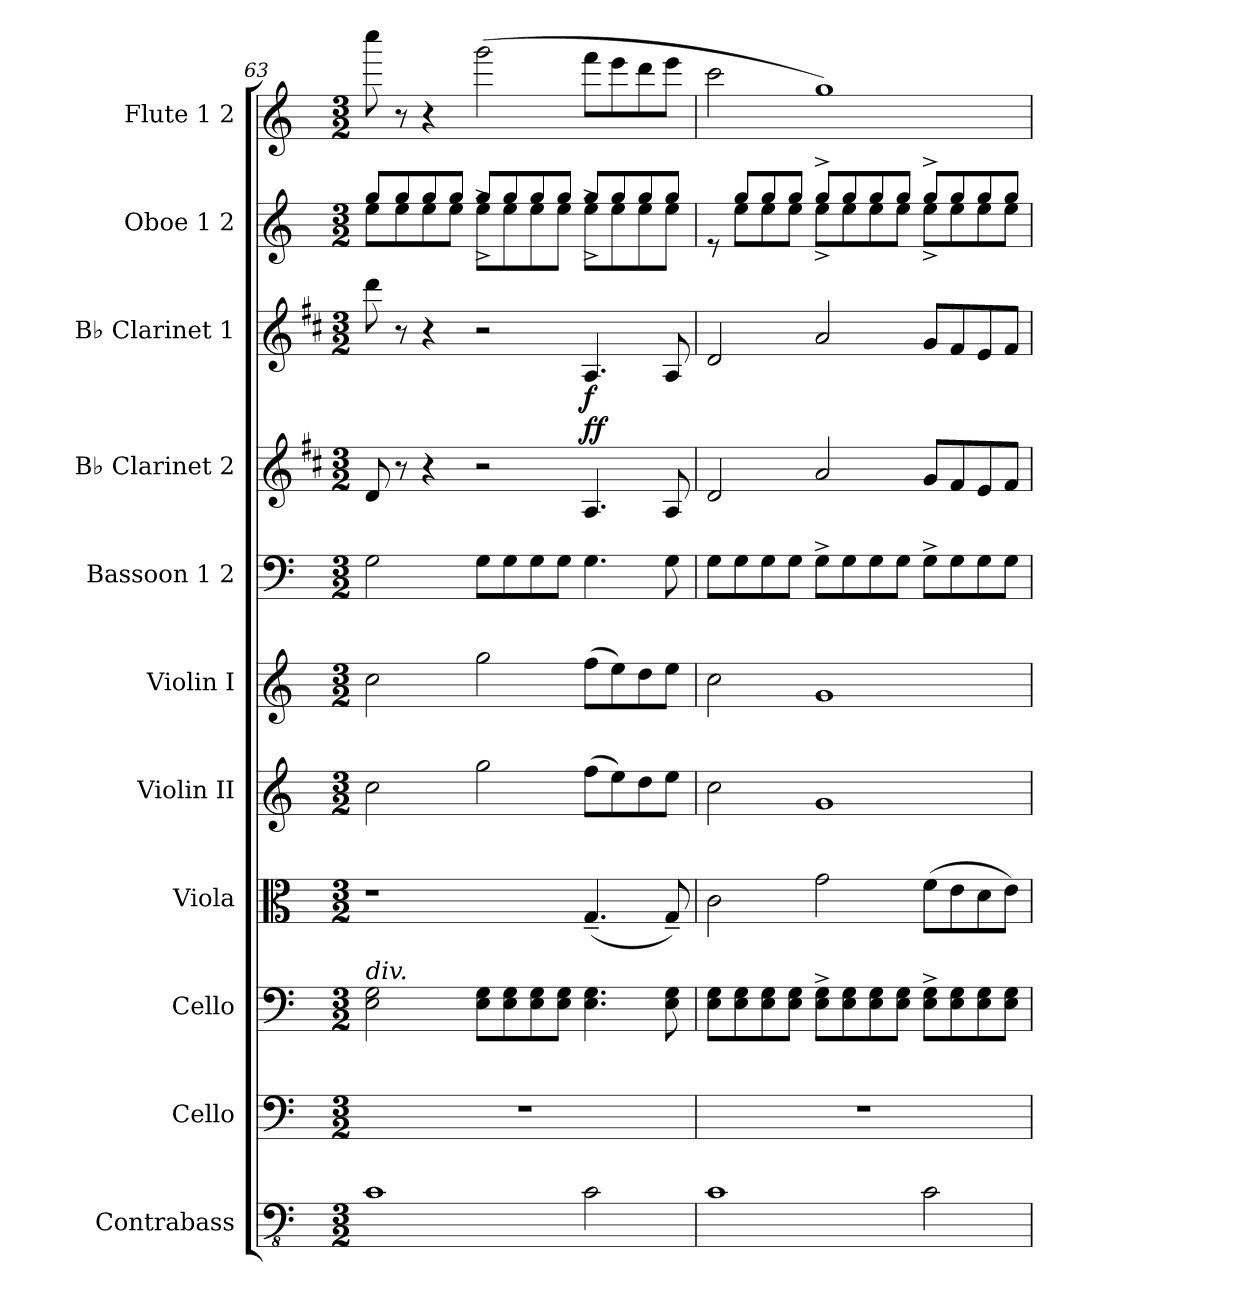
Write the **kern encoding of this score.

**kern	**kern	**kern	**kern	**kern	**kern	**kern	**kern	**dynam	**kern	**dynam	**kern	**kern
*part11	*part10	*part9	*part8	*part7	*part6	*part5	*part4	*part4	*part3	*part3	*part2	*part1
*staff11	*staff10	*staff9	*staff8	*staff7	*staff6	*staff5	*staff4	*staff4	*staff3	*staff3	*staff2	*staff1
*I"Contrabass	*I"Cello	*I"Cello	*I"Viola	*I"Violin II	*I"Violin I	*I"Bassoon 1               2	*I"B♭ Clarinet 2	*	*I"B♭ Clarinet 1	*	*I"Oboe 1           2	*I"Flute 1          2
*I'Cbs.	*I'Cl.	*I'Cl.	*I'Vla.	*I'Vln. 2	*I'Vln. I	*I'Bsn.	*I'Cl. 2	*	*I'Cl. 1	*	*I'Ob.	*I'Fl.
*clefFv4	*clefF4	*clefF4	*clefC3	*clefG2	*clefG2	*clefF4	*clefG2	*	*clefG2	*	*clefG2	*clefG2
*	*	*	*	*	*	*	*ITrd1c2	*	*ITrd1c2	*	*	*
*k[]	*k[]	*k[]	*k[]	*k[]	*k[]	*k[]	*k[]	*	*k[]	*	*k[]	*k[]
*M3/2	*M3/2	*M3/2	*M3/2	*M3/2	*M3/2	*M3/2	*M3/2	*	*M3/2	*	*M3/2	*M3/2
=63	=63	=63	=63	=63	=63	=63	=63	=63	=63	=63	=63	=63
*	*	*	*	*	*	*	*	*	*	*	*^	*
!	!	!LO:TX:a:i:t=div.	!	!	!	!	!	!	!	!	!	!	!
1C	1.r	2E\ 2G\	1r	2cc\	2cc\	2G\	8c/	.	8ccc\	.	8ee\L	8gg/L	8cccc\
.	.	.	.	.	.	.	8r	.	8r	.	8ee\	8gg/	8r
.	.	.	.	.	.	.	4r	.	4r	.	8ee\	8gg/	4r
.	.	.	.	.	.	.	.	.	.	.	8ee\J	8gg/J	.
.	.	8E\ 8G\L	.	2gg\	2gg\	8G\L	2r	.	2r	.	8ee^\L	8gg^/L	(2ggg\
.	.	8E\ 8G\	.	.	.	8G\	.	.	.	.	8ee\	8gg/	.
.	.	8E\ 8G\	.	.	.	8G\	.	.	.	.	8ee\	8gg/	.
.	.	8E\ 8G\J	.	.	.	8G\J	.	.	.	.	8ee\J	8gg/J	.
!	!	!	!	!	!	!	!	!LO:DY:b	!	!	!	!	!
!	!	!	!	!	!	!	!	!LO:DY:n=1:a	!	!LO:DY:b	!	!	!
2C\	.	4.E\ 4.G\	(4.G~/	(8ff\L	(8ff\L	4.G\	4.G/	f f	4.G/	f	8ee^\L	8gg^/L	8fff\L
.	.	.	.	8ee\)	8ee\)	.	.	.	.	.	8ee\	8gg/	8eee\
.	.	.	.	8dd\	8dd\	.	.	.	.	.	8ee\	8gg/	8ddd\
.	.	8E\ 8G\	8G~/)	8ee\J	8ee\J	8G\	8G/	.	8G/	.	8ee\J	8gg/J	8eee\J
!!LO:PB:g=z
=64	=64	=64	=64	=64	=64	=64	=64	=64	=64	=64	=64	=64	=64
1C	1.r	8E\ 8G\L	2c\	2cc\	2cc\	8G\L	2c/	.	2c/	.	8re	8ryy	2ccc\
.	.	8E\ 8G\	.	.	.	8G\	.	.	.	.	8gg/L	8ee\L	.
.	.	8E\ 8G\	.	.	.	8G\	.	.	.	.	8gg/	8ee\	.
.	.	8E\ 8G\J	.	.	.	8G\J	.	.	.	.	8gg/J	8ee\J	.
.	.	8E\^ 8G\^L	2g\	1g	1g	8G^\L	2g/	.	2g/	.	8gg^/L	8ee^\L	1gg)
.	.	8E\ 8G\	.	.	.	8G\	.	.	.	.	8gg/	8ee\	.
.	.	8E\ 8G\	.	.	.	8G\	.	.	.	.	8gg/	8ee\	.
.	.	8E\ 8G\J	.	.	.	8G\J	.	.	.	.	8gg/J	8ee\J	.
2C\	.	8E\^ 8G\^L	(8f\L	.	.	8G^\L	8f/L	.	8f/L	.	8gg^/L	8ee^\L	.
.	.	8E\ 8G\	8e\	.	.	8G\	8e/	.	8e/	.	8gg/	8ee\	.
.	.	8E\ 8G\	8d\	.	.	8G\	8d/	.	8d/	.	8gg/	8ee\	.
.	.	8E\ 8G\J	8e\J)	.	.	8G\J	8e/J	.	8e/J	.	8gg/J	8ee\J	.
*	*	*	*	*	*	*	*	*	*	*	*v	*v	*
=	=	=	=	=	=	=	=	=	=	=	=	=
*-	*-	*-	*-	*-	*-	*-	*-	*-	*-	*-	*-	*-
